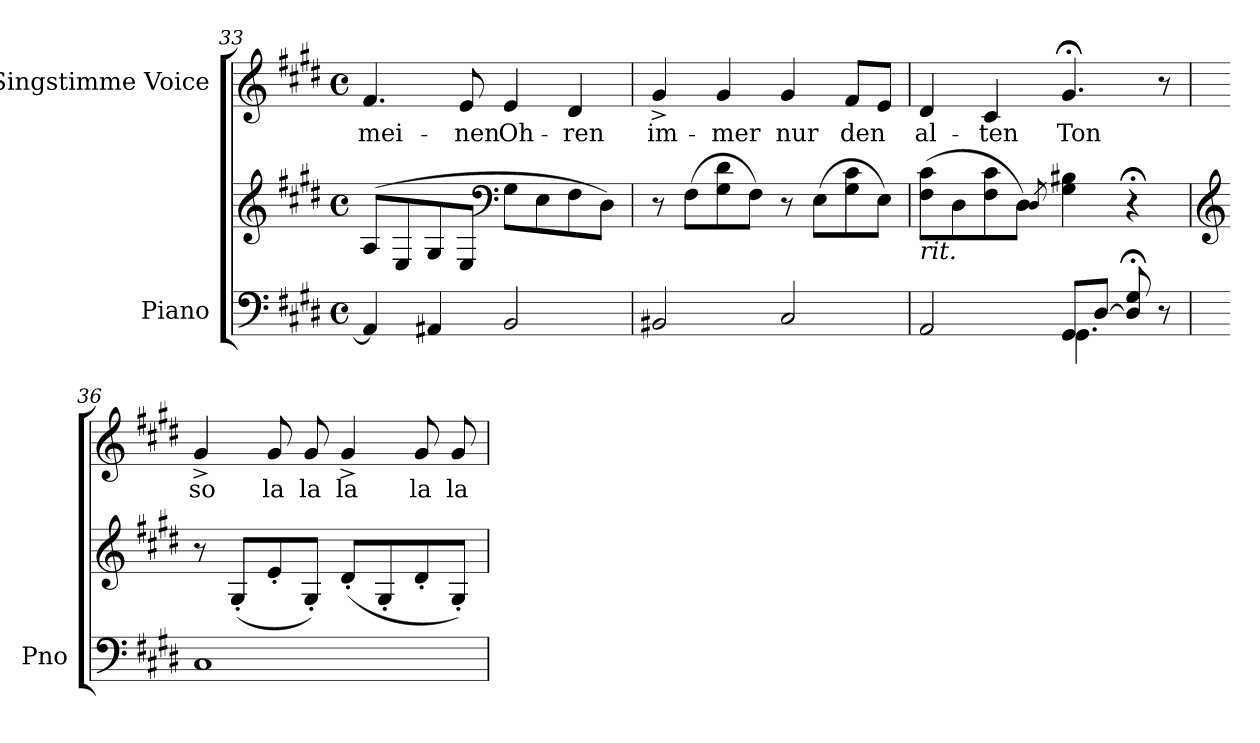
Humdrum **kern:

**kern	**kern	**kern	**text
*part2	*part2	*part1	*part1
*staff3	*staff2	*staff1	*staff1
*I"Piano	*	*I"Singstimme Voice	*
*I'Pno	*	*	*
*clefF4	*clefG2	*clefG2	*
*k[f#c#g#d#]	*k[f#c#g#d#]	*k[f#c#g#d#]	*
*M4/4	*M4/4	*M4/4	*
*met(c)	*met(c)	*met(c)	*
=33	=33	=33	=33
!	!	!	!LO:LY:b
4AA/]	(>8A/L	4.f#/	mei-
.	8E/	.	.
4AA#X/	8G#/	.	.
!	!	!	!LO:LY:b
.	8E/J	8e/	-nen
*	*clefF4	*	*
!	!	!	!LO:LY:b
2BB/	8G#\L	4e/	Oh-
.	8E\	.	.
!	!	!	!LO:LY:b
.	8F#\	4d#/	-ren
.	8D#\J)	.	.
!!LO:LB:g=z
=34	=34	=34	=34
!	!	!	!LO:LY:b
2BB#X/	8r	4g#^/	im-
.	(>8F#\L	.	.
!	!	!	!LO:LY:b
.	8G#\ 8d#\	4g#/	-mer
.	8F#\J)	.	.
!	!	!	!LO:LY:b
2C#/	8r	4g#/	nur
.	(>8E\L	.	.
!	!	!	!LO:LY:b
.	8G#\ 8c#\	8f#/L	den
.	8E\J)	8e/J	.
=35	=35	=35	=35
*	*	*MM110	*
*^	*	*	*
!	!	!LO:TX:b:i:t=rit.	!	!
!	!	!	!	!LO:LY:b
2AA/	2ryy	(>8F#\ 8c#\L	4d#/	al-
.	.	8D#\	.	.
!	!	!	!	!LO:LY:b
.	.	8F#\ 8c#\	4c#/	-ten
.	.	8D#\J)	.	.
*	*	*	*MM90	*
.	.	8qD#/	.	.
!LO:N:head=solid	!	!	!	!LO:LY:b
8GG#/L	4.GG#\	4G#\ 4B#X\	4.g#;</	Ton
[8D#/J	.	.	.	.
8D#/];< 8G#/;<	.	4r;<	.	.
8r	8ryy	.	8r	.
*v	*v	*	*	*
=36	=36	=36	=36
*	*clefG2	*	*
*	*	*MM120	*
*^	*	*	*
!	!	!	!	!LO:LY:b
*v	*v	*	*	*
1C#	8r	4g#^/	so
.	(<8G#'/L	.	.
!	!	!	!LO:LY:b
.	8e'/	8g#/	la
!	!	!	!LO:LY:b
.	8G#'/J)	8g#/	la
!	!	!	!LO:LY:b
.	(<8d#'/L	4g#^/	la
.	8G#'/	.	.
!	!	!	!LO:LY:b
.	8d#'/	8g#/	la
!	!	!	!LO:LY:b
.	8G#'/J)	8g#/	la
=	=	=	=
*-	*-	*-	*-
